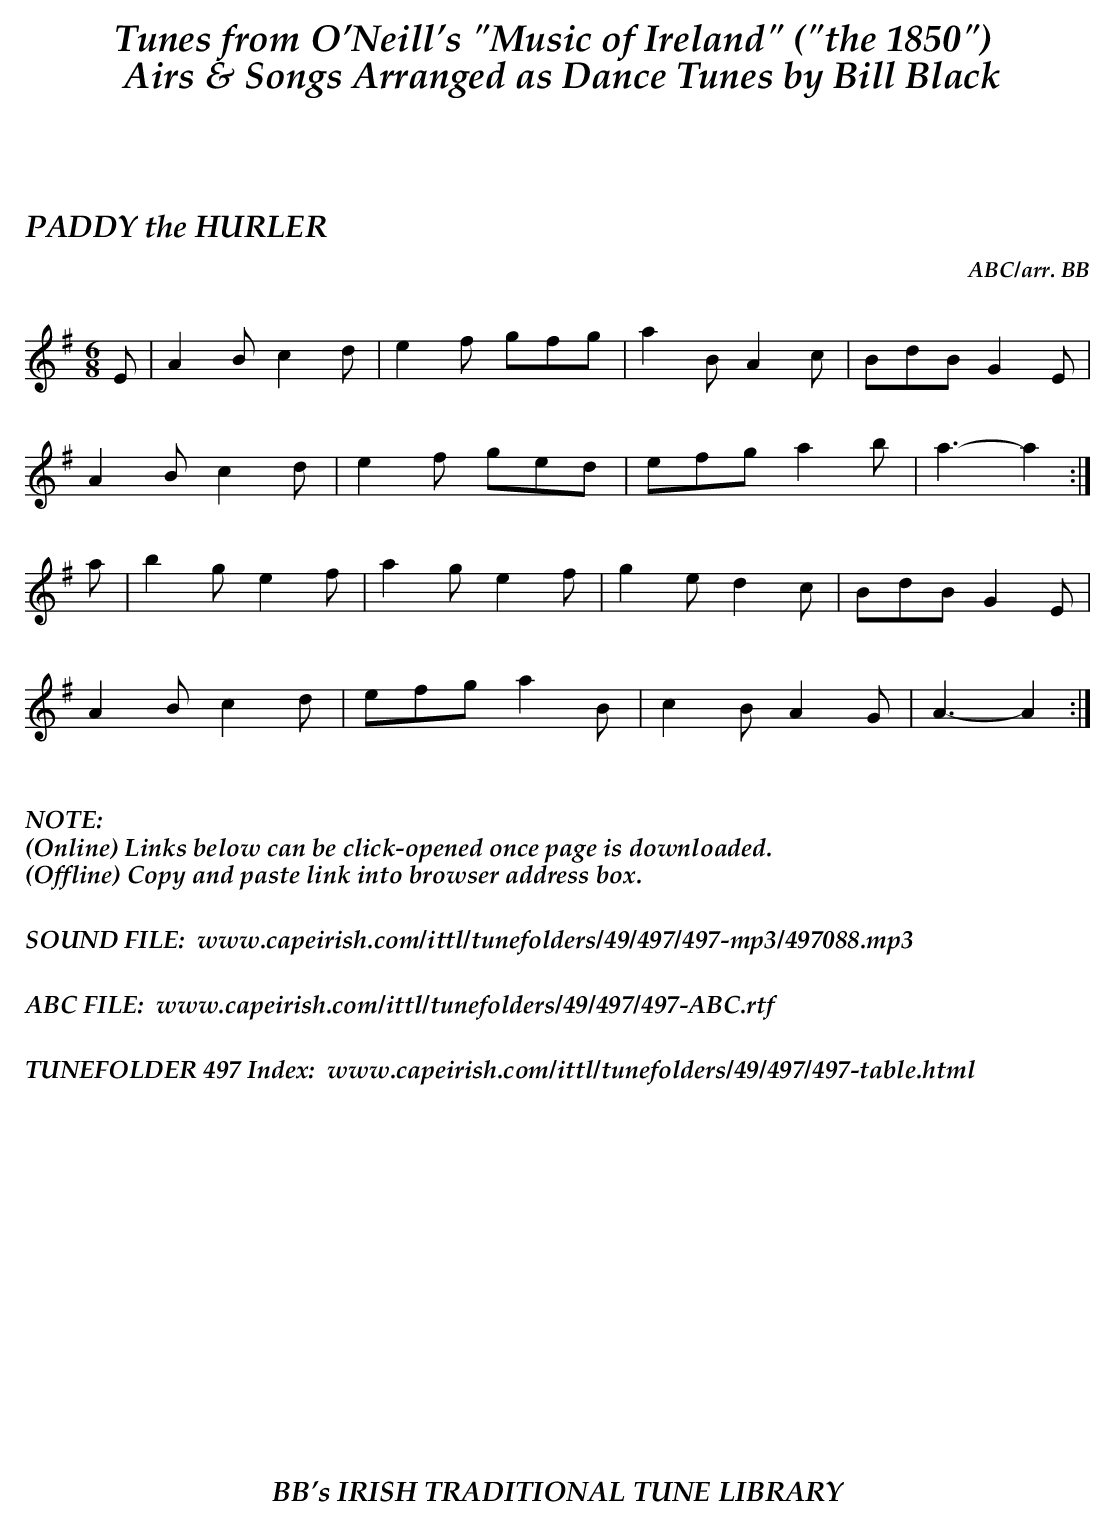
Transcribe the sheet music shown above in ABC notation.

X:1
T:PADDY the HURLER
C:ABC/arr. BB
M:6/8
L:1/8
K:Ador
E|A2B c2d|e2f gfg|a2B A2c|BdB G2E|
A2B c2d|e2f ged|efg a2b|a3-a2 :|
a|b2g e2f|a2g e2f|g2e d2c|BdB G2E|
A2B c2d|efg a2B|c2B A2G|A3-A2 :|
%%vskip .3in
%%textoption left
%%textfont "Palatino-BoldItalic" 16
%%begintext
%%NOTE:
(Online) Links below can be click-opened once page is downloaded.
(Offline) Copy and paste link into browser address box.
%%
%%
SOUND FILE:  www.capeirish.com/ittl/tunefolders/49/497/497-mp3/497088.mp3
%%
%%
ABC FILE:  www.capeirish.com/ittl/tunefolders/49/497/497-ABC.rtf
%%
%%
TUNEFOLDER 497 Index:  www.capeirish.com/ittl/tunefolders/49/497/497-table.html
